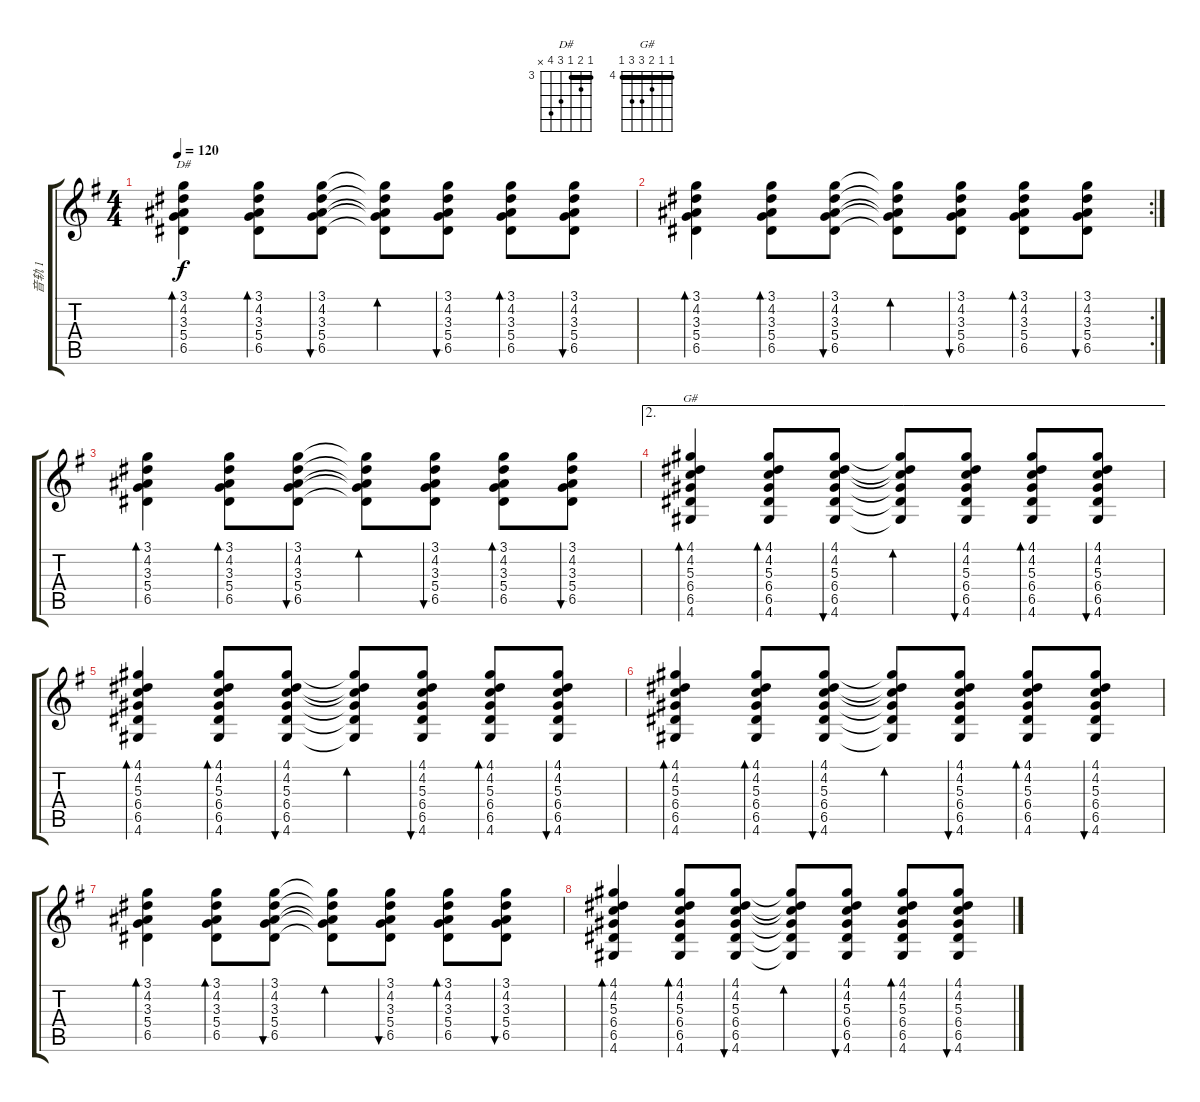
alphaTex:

\track ("音轨 1" "音轨 1") {instrument acousticguitarsteel}
\staff {score tabs}
\tuning (E4 B3 G3 D3 A2 E2) {hide}
\chord ("D#" 3 4 3 5 6 x) {firstfret 3 barre 3}
\chord ("G#" 4 4 5 6 6 4) {firstfret 4 barre 4}
\ts (4 4)
\tempo 120
\clef g2
\ks g
(3.1 4.2 3.3 5.4 6.5).4{bd 60 ch "D#" dy f} (3.1 4.2 3.3 5.4 6.5).8{bd 60} (3.1 4.2 3.3 5.4 6.5).8{bu 60} (3.1{t} 4.2{t} 3.3{t} 5.4{t} 6.5{t}).8{bd 60} (3.1 4.2 3.3 5.4 6.5).8{bu 60} (3.1 4.2 3.3 5.4 6.5).8{bd 60} (3.1 4.2 3.3 5.4 6.5).8{bu 60} |
\rc 2
(3.1 4.2 3.3 5.4 6.5).4{bd 60} (3.1 4.2 3.3 5.4 6.5).8{bd 60} (3.1 4.2 3.3 5.4 6.5).8{bu 60} (3.1{t} 4.2{t} 3.3{t} 5.4{t} 6.5{t}).8{bd 60} (3.1 4.2 3.3 5.4 6.5).8{bu 60} (3.1 4.2 3.3 5.4 6.5).8{bd 60} (3.1 4.2 3.3 5.4 6.5).8{bu 60} |
(3.1 4.2 3.3 5.4 6.5).4{bd 60} (3.1 4.2 3.3 5.4 6.5).8{bd 60} (3.1 4.2 3.3 5.4 6.5).8{bu 60} (3.1{t} 4.2{t} 3.3{t} 5.4{t} 6.5{t}).8{bd 60} (3.1 4.2 3.3 5.4 6.5).8{bu 60} (3.1 4.2 3.3 5.4 6.5).8{bd 60} (3.1 4.2 3.3 5.4 6.5).8{bu 60} |
\ae 2
(4.1 4.2 5.3 6.4 6.5 4.6).4{bd 60 ch "G#"} (4.1 4.2 5.3 6.4 6.5 4.6).8{bd 60} (4.1 4.2 5.3 6.4 6.5 4.6).8{bu 60} (4.1{t} 4.2{t} 5.3{t} 6.4{t} 6.5{t} 4.6{t}).8{bd 60} (4.1 4.2 5.3 6.4 6.5 4.6).8{bu 60} (4.1 4.2 5.3 6.4 6.5 4.6).8{bd 60} (4.1 4.2 5.3 6.4 6.5 4.6).8{bu 60} |
(4.1 4.2 5.3 6.4 6.5 4.6).4{bd 60} (4.1 4.2 5.3 6.4 6.5 4.6).8{bd 60} (4.1 4.2 5.3 6.4 6.5 4.6).8{bu 60} (4.1{t} 4.2{t} 5.3{t} 6.4{t} 6.5{t} 4.6{t}).8{bd 60} (4.1 4.2 5.3 6.4 6.5 4.6).8{bu 60} (4.1 4.2 5.3 6.4 6.5 4.6).8{bd 60} (4.1 4.2 5.3 6.4 6.5 4.6).8{bu 60} |
(4.1 4.2 5.3 6.4 6.5 4.6).4{bd 60} (4.1 4.2 5.3 6.4 6.5 4.6).8{bd 60} (4.1 4.2 5.3 6.4 6.5 4.6).8{bu 60} (4.1{t} 4.2{t} 5.3{t} 6.4{t} 6.5{t} 4.6{t}).8{bd 60} (4.1 4.2 5.3 6.4 6.5 4.6).8{bu 60} (4.1 4.2 5.3 6.4 6.5 4.6).8{bd 60} (4.1 4.2 5.3 6.4 6.5 4.6).8{bu 60} |
(3.1 4.2 3.3 5.4 6.5).4{bd 60} (3.1 4.2 3.3 5.4 6.5).8{bd 60} (3.1 4.2 3.3 5.4 6.5).8{bu 60} (3.1{t} 4.2{t} 3.3{t} 5.4{t} 6.5{t}).8{bd 60} (3.1 4.2 3.3 5.4 6.5).8{bu 60} (3.1 4.2 3.3 5.4 6.5).8{bd 60} (3.1 4.2 3.3 5.4 6.5).8{bu 60} |
(4.1 4.2 5.3 6.4 6.5 4.6).4{bd 60} (4.1 4.2 5.3 6.4 6.5 4.6).8{bd 60} (4.1 4.2 5.3 6.4 6.5 4.6).8{bu 60} (4.1{t} 4.2{t} 5.3{t} 6.4{t} 6.5{t} 4.6{t}).8{bd 60} (4.1 4.2 5.3 6.4 6.5 4.6).8{bu 60} (4.1 4.2 5.3 6.4 6.5 4.6).8{bd 60} (4.1 4.2 5.3 6.4 6.5 4.6).8{bu 60}
